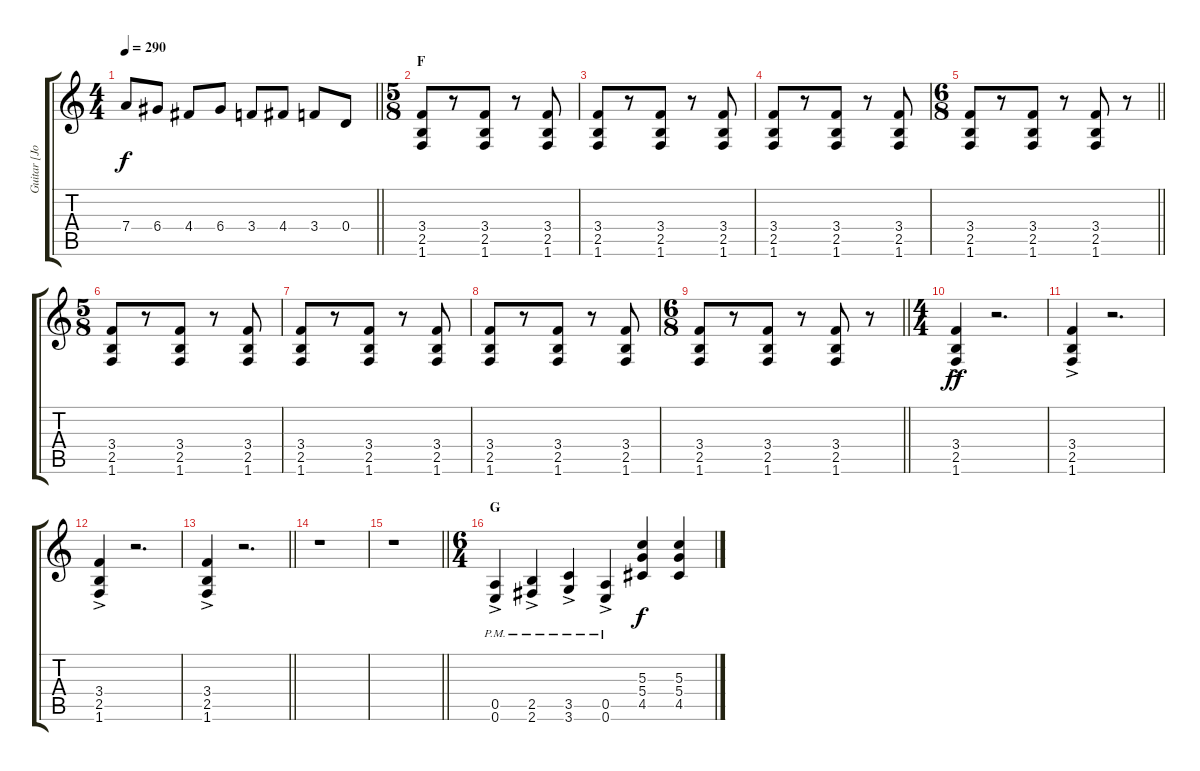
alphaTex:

\track ("Guitar [John]" "Guitar [Jo") {instrument distortionguitar}
\staff {score tabs}
\tuning (E4 B3 G3 D3 A2 E2) {hide}
\ts (4 4)
\tempo 290
\clef g2
\barLineRight lightlight
\ks c
7.4.8{dy f} 6.4.8 4.4.8 6.4.8 3.4.8 4.4.8 3.4.8 0.4.8 |
\ts (5 8)
\section ("" "F")
(3.4 2.5 1.6).8 r.8 (3.4 2.5 1.6).8 r.8 (3.4 2.5 1.6).8 |
(3.4 2.5 1.6).8 r.8 (3.4 2.5 1.6).8 r.8 (3.4 2.5 1.6).8 |
(3.4 2.5 1.6).8 r.8 (3.4 2.5 1.6).8 r.8 (3.4 2.5 1.6).8 |
\ts (6 8)
\barLineRight lightlight
(3.4 2.5 1.6).8 r.8 (3.4 2.5 1.6).8 r.8 (3.4 2.5 1.6).8 r.8 |
\ts (5 8)
(3.4 2.5 1.6).8 r.8 (3.4 2.5 1.6).8 r.8 (3.4 2.5 1.6).8 |
(3.4 2.5 1.6).8 r.8 (3.4 2.5 1.6).8 r.8 (3.4 2.5 1.6).8 |
(3.4 2.5 1.6).8 r.8 (3.4 2.5 1.6).8 r.8 (3.4 2.5 1.6).8 |
\ts (6 8)
\barLineRight lightlight
(3.4 2.5 1.6).8 r.8 (3.4 2.5 1.6).8 r.8 (3.4 2.5 1.6).8 r.8 |
\ts (4 4)
(3.4{ac} 2.5{ac} 1.6{ac}).4{dy ff} r.2{d} |
(3.4{ac} 2.5{ac} 1.6{ac}).4 r.2{d} |
(3.4{ac} 2.5{ac} 1.6{ac}).4 r.2{d} |
\barLineRight lightlight
(3.4{ac} 2.5{ac} 1.6{ac}).4 r.2{d} |
\section ("" "")
r.1 |
\barLineRight lightlight
r.1 |
\ts (6 4)
\section ("" "G")
(0.5{ac pm} 0.6{ac pm}).4 (2.5{ac pm} 2.6{ac pm}).4 (3.5{ac pm} 3.6{ac pm}).4 (0.5{ac pm} 0.6{ac pm}).4 (5.3 5.4 4.5).4{dy f} (5.3 5.4 4.5).4
